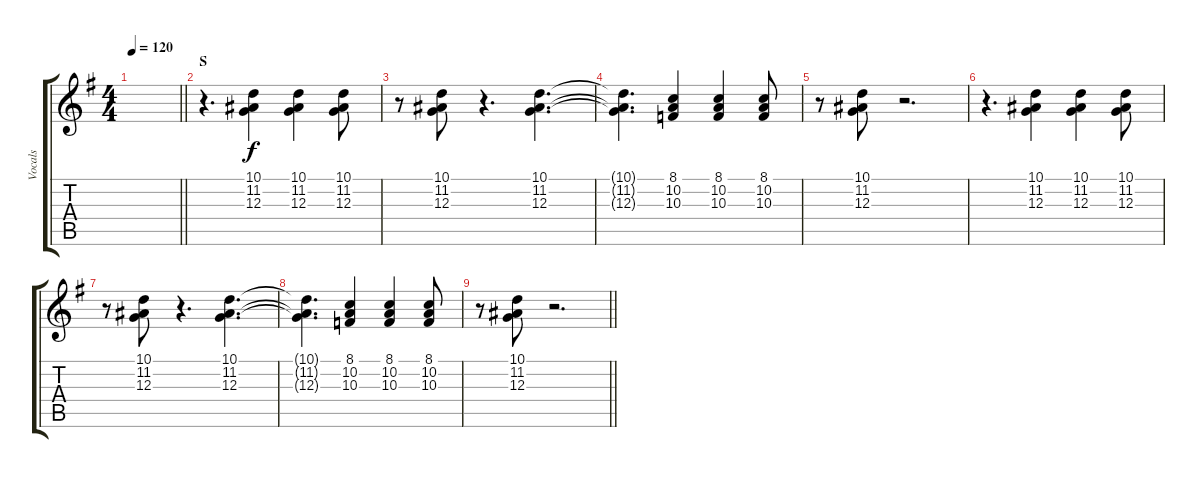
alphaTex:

\track ("Vocals" "Vocals") {instrument pad4choir}
\staff {score tabs}
\tuning (E4 B3 G3 D3 A2 E2) {hide}
\ts (4 4)
\tempo 120
\clef g2
\barLineRight lightlight
\ks g
|
\section ("" "S")
r.4{d} (10.1 11.2 12.3).4 (10.1 11.2 12.3).4 (10.1 11.2 12.3).8 |
r.8 (10.1 11.2 12.3).8 r.4{d} (10.1 11.2 12.3).4{d} |
(10.1{t} 11.2{t} 12.3{t}).4{d} (8.1 10.2 10.3).4 (8.1 10.2 10.3).4 (8.1 10.2 10.3).8 |
r.8 (10.1 11.2 12.3).8 r.2{d} |
r.4{d} (10.1 11.2 12.3).4 (10.1 11.2 12.3).4 (10.1 11.2 12.3).8 |
r.8 (10.1 11.2 12.3).8 r.4{d} (10.1 11.2 12.3).4{d} |
(10.1{t} 11.2{t} 12.3{t}).4{d} (8.1 10.2 10.3).4 (8.1 10.2 10.3).4 (8.1 10.2 10.3).8 |
\barLineRight lightlight
r.8 (10.1 11.2 12.3).8 r.2{d}
